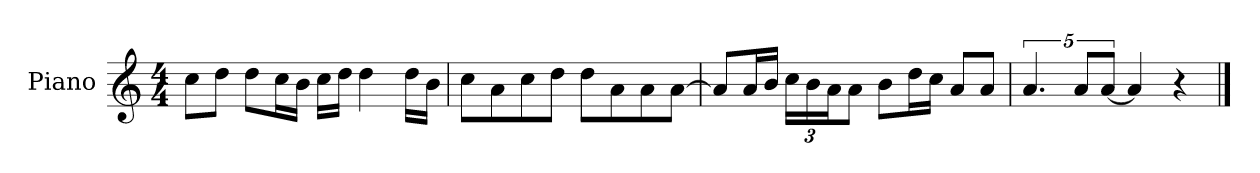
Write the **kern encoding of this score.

**kern
*part1
*staff1
*I"Piano
*I'P-no
*clefG2
*k[]
*M4/4
*MM90
=1
8cc\L
8dd\J
8dd\L
16cc\L
16b\JJ
16cc\LL
16dd\JJ
4dd\
16dd\LL
16b\JJ
=2
8cc\L
8a\
8cc\
8dd\J
8dd\L
8a\
8a\
[8a\J
=3
8a/L]
16a/L
16b/JJ
*Xbrackettup
24cc\LL
24b\
24a\J
8a\J
8b\L
16dd\L
16cc\JJ
8a/L
8a/J
=4
*brackettup
5.a/
10a/L
[10a/J
4a/]
4r
==
*-
